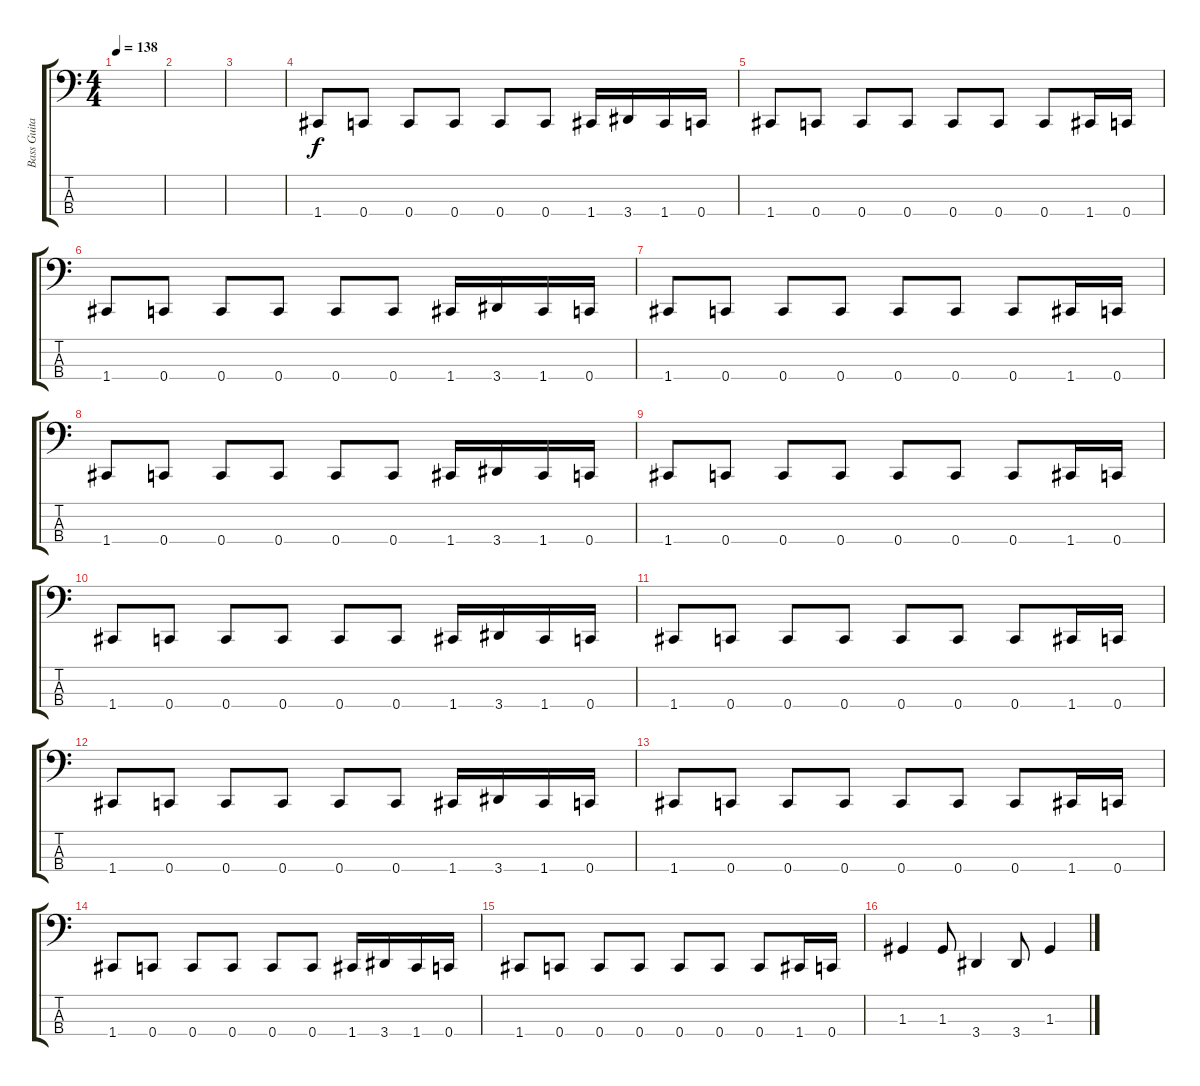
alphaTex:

\track ("Bass Guitar" "Bass Guita") {instrument electricbassfinger}
\staff {score tabs}
\tuning (F2 C2 G1 C1) {hide}
\ts (4 4)
\tempo 138
\clef f4
\ks c
|
|
|
1.4.8 0.4.8 0.4.8 0.4.8 0.4.8 0.4.8 1.4.16 3.4.16 1.4.16 0.4.16 |
1.4.8 0.4.8 0.4.8 0.4.8 0.4.8 0.4.8 0.4.8 1.4.16 0.4.16 |
1.4.8 0.4.8 0.4.8 0.4.8 0.4.8 0.4.8 1.4.16 3.4.16 1.4.16 0.4.16 |
1.4.8 0.4.8 0.4.8 0.4.8 0.4.8 0.4.8 0.4.8 1.4.16 0.4.16 |
1.4.8 0.4.8 0.4.8 0.4.8 0.4.8 0.4.8 1.4.16 3.4.16 1.4.16 0.4.16 |
1.4.8 0.4.8 0.4.8 0.4.8 0.4.8 0.4.8 0.4.8 1.4.16 0.4.16 |
1.4.8 0.4.8 0.4.8 0.4.8 0.4.8 0.4.8 1.4.16 3.4.16 1.4.16 0.4.16 |
1.4.8 0.4.8 0.4.8 0.4.8 0.4.8 0.4.8 0.4.8 1.4.16 0.4.16 |
1.4.8 0.4.8 0.4.8 0.4.8 0.4.8 0.4.8 1.4.16 3.4.16 1.4.16 0.4.16 |
1.4.8 0.4.8 0.4.8 0.4.8 0.4.8 0.4.8 0.4.8 1.4.16 0.4.16 |
1.4.8 0.4.8 0.4.8 0.4.8 0.4.8 0.4.8 1.4.16 3.4.16 1.4.16 0.4.16 |
1.4.8 0.4.8 0.4.8 0.4.8 0.4.8 0.4.8 0.4.8 1.4.16 0.4.16 |
1.3.4 1.3.8 3.4.4 3.4.8 1.3.4
